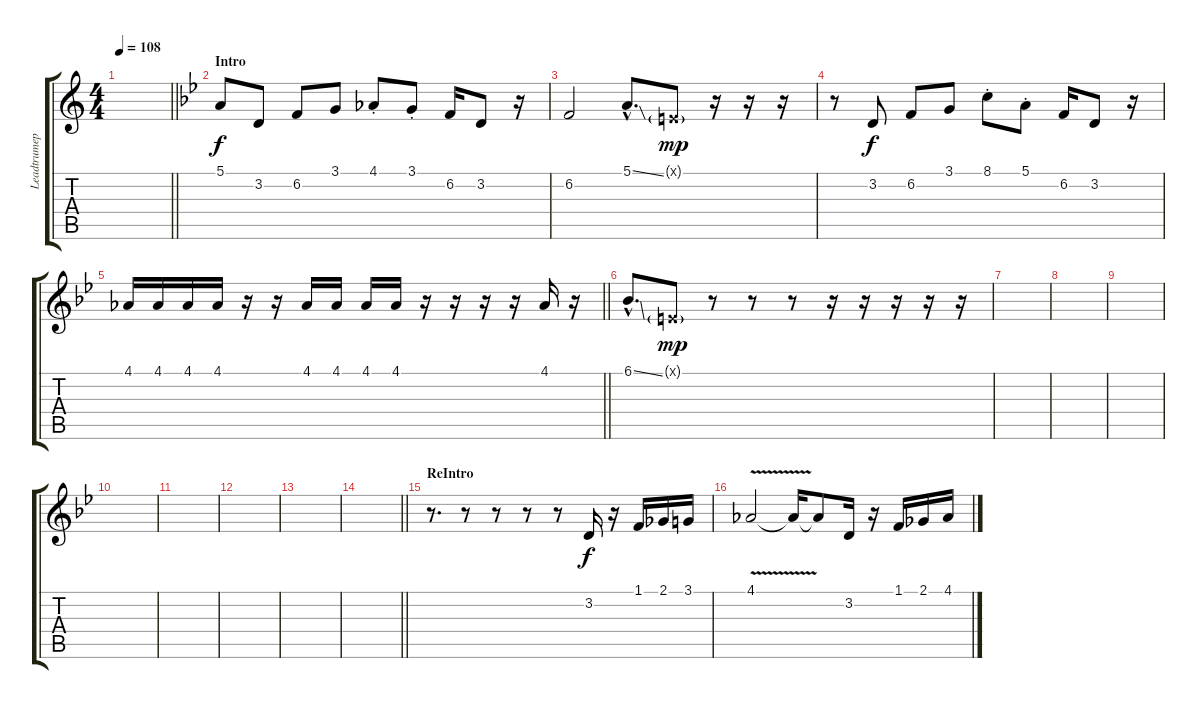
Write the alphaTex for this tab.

\track ("Leadtrumep 2" "Leadtrumep") {instrument trumpet}
\staff {score tabs}
\tuning (E4 B3 G3 D3 A2 E2) {hide}
\ts (4 4)
\tempo 108
\clef g2
\barLineRight lightlight
\ks c
|
\section ("" "Intro")
\ks bb
5.1.8 3.2.8 6.2.8 3.1.8 4.1{st}.8 3.1{st}.8 6.2.16 3.2.8 r.16 |
6.2.2 5.1{ss hac}.8{d} 0.1{g x}.8{dy mp} r.16 r.16 r.16 |
r.8 3.2.8{dy f} 6.2.8 3.1.8 8.1{st}.8 5.1{st}.8 6.2.16 3.2.8 r.16 |
\barLineRight lightlight
4.1.16 4.1.16 4.1.16 4.1.16 r.16 r.16 4.1.16 4.1.16 4.1.16 4.1.16 r.16 r.16 r.16 r.16 4.1.16 r.16 |
6.1{ss hac}.8{d} 0.1{g x}.8{dy mp} r.8 r.8 r.8 r.16 r.16 r.16 r.16 r.16 |
|
|
|
|
|
|
|
\barLineRight lightlight
|
\section ("" "ReIntro")
r.8{d} r.8 r.8 r.8 r.8 3.2.16{dy f} r.16 1.1.16 2.1.16 3.1.16 |
4.1{v}.2 4.1{t}.16 4.1{t}.8 3.2.16 r.16 1.1.16 2.1.16 4.1.16
